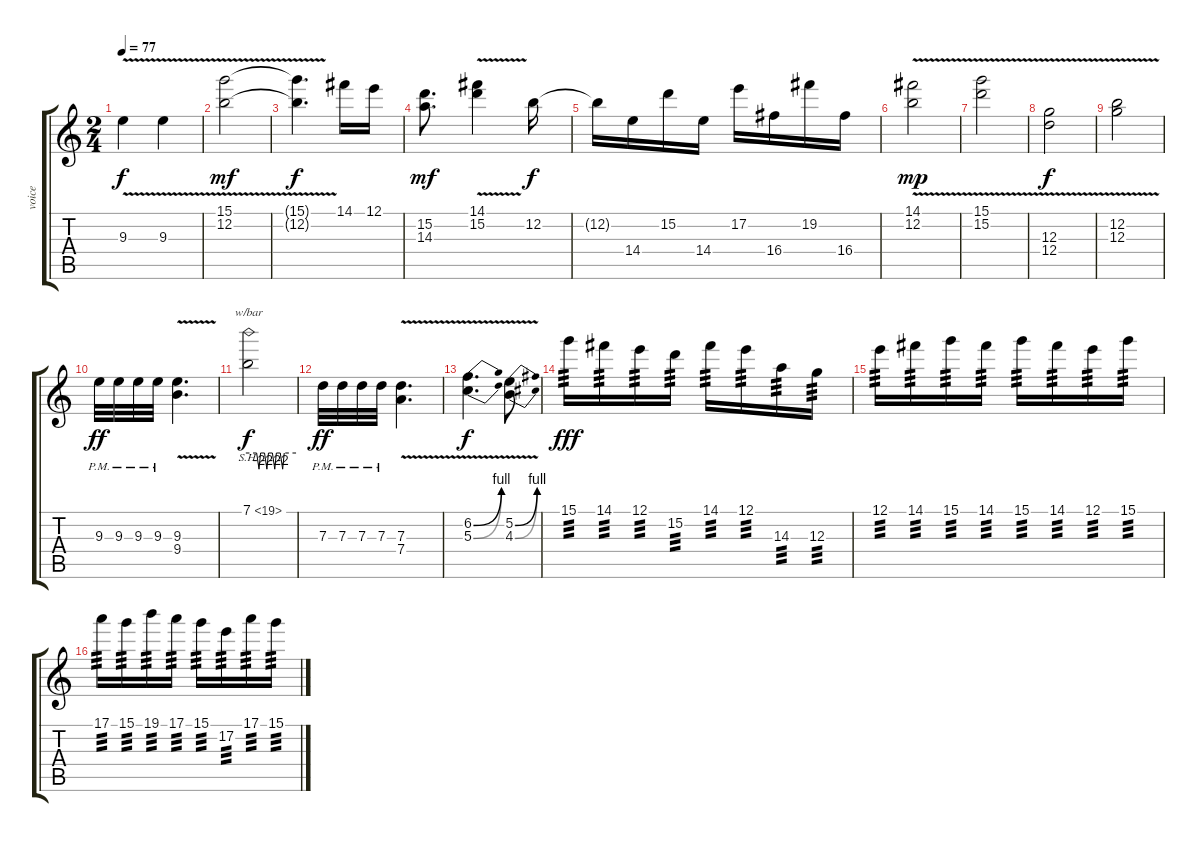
\track ("voice" "voice") {instrument synthbass1}
\staff {score tabs}
\tuning (E4 B3 G3 D3 A2 E2) {hide}
\ts (2 4)
\tempo 77
\clef g2
\ks c
9.3{v}.4{dy f volume 10 balance 16} 9.3{v}.4{volume 10 balance 0} |
(15.1{v} 12.2).2{dy mf volume 13 balance 8 instrument overdrivenguitar} |
(15.1{t} 12.2{t}).4{d dy f} 14.1.16 12.1.16 |
(15.2 14.3).8{d dy mf} (14.1{v} 15.2).4 12.2.16{dy f} |
12.2{t}.16 14.4.16 15.2.16 14.4.16 17.2.16 16.4.16 19.2.16 16.4.16 |
(14.1 12.2{v}).2{dy mp} |
(15.1 15.2{v}).2 |
(12.3 12.4{v}).2{dy f} |
(12.2 12.3{v}).2 |
9.3{pm}.32{dy ff} 9.3{pm}.32 9.3{pm}.32 9.3{pm}.32 (9.3{v} 9.4{v}).4{d} |
7.1{sh 12}.2{tbe (custom default 0 0 10 0 13 -8 15 0 20 0 23 -8 25 0 30 0 33 -8 35 0 40 0 43 -8 45 0 60 0) dy f balance 2} |
7.3{pm}.32{dy ff balance 8} 7.3{pm}.32 7.3{pm}.32 7.3{pm}.32 (7.3{v} 7.4{v}).4{d} |
(6.2{be (bend 0 0 60 4) v} 5.3{be (bend 0 0 60 4) v}).4{d dy f balance 14} (5.2{be (bend 0 0 60 4) v} 4.3{be (bend 0 0 60 4) v}).8 |
15.1.16{tp 3 dy fff balance 8} 14.1.16{tp 3} 12.1.16{tp 3} 15.2.16{tp 3} 14.1.16{tp 3} 12.1.16{tp 3} 14.3.16{tp 3} 12.3.16{tp 3} |
12.1.16{tp 3} 14.1.16{tp 3} 15.1.16{tp 3} 14.1.16{tp 3} 15.1.16{tp 3} 14.1.16{tp 3} 12.1.16{tp 3} 15.1.16{tp 3} |
17.1.16{tp 3} 15.1.16{tp 3} 19.1.16{tp 3} 17.1.16{tp 3} 15.1.16{tp 3} 17.2.16{tp 3} 17.1.16{tp 3} 15.1.16{tp 3}
